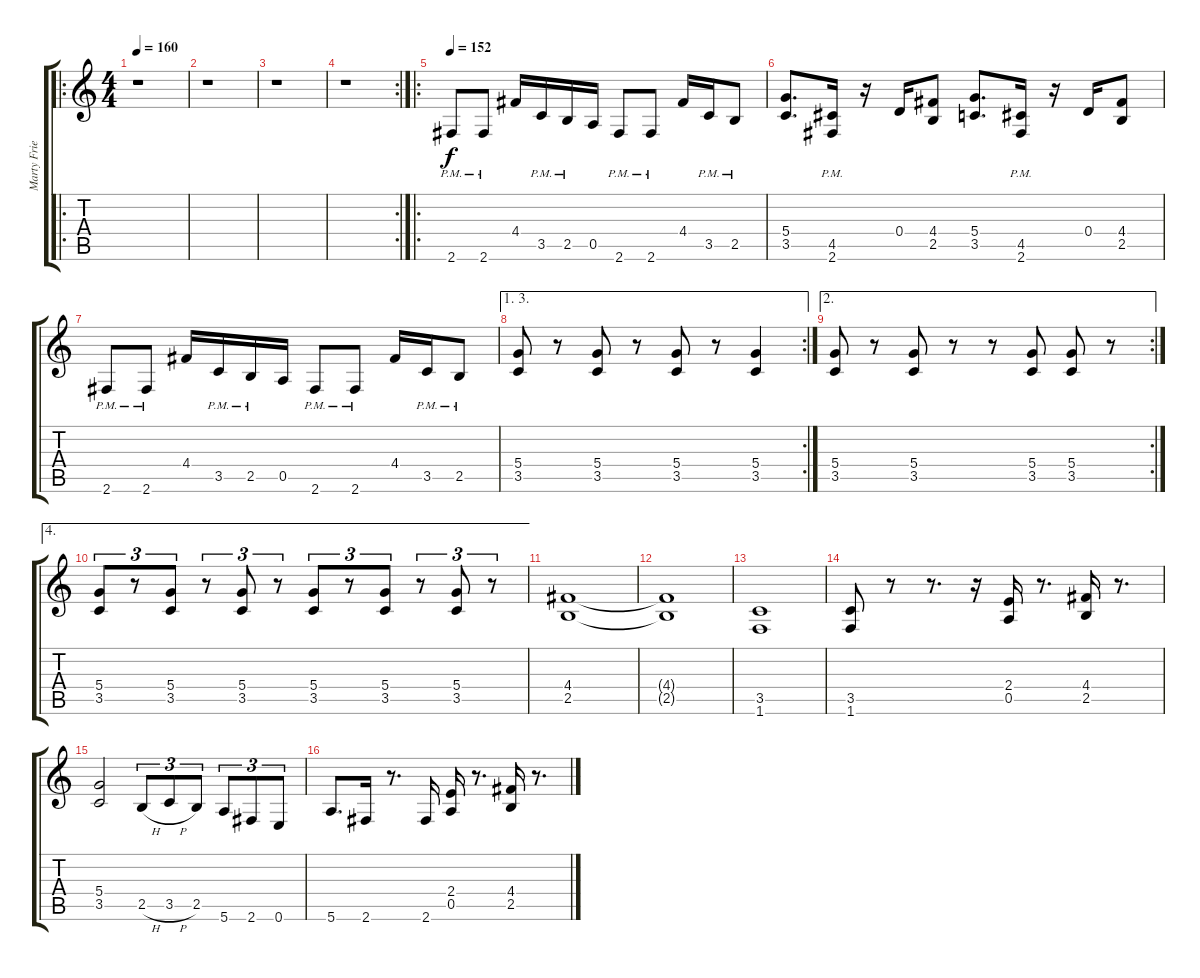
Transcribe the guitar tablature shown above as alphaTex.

\track ("Marty Friedman" "Marty Frie") {instrument distortionguitar}
\staff {score tabs}
\tuning (E4 B3 G3 D3 A2 E2) {hide}
\ro
\ts (4 4)
\tempo 160
\clef g2
\ks c
r.1{dy f instrument distortionguitar} |
r.1 |
r.1 |
\rc 2
r.1 |
\ro
\tempo 152
2.6{pm}.8 2.6{pm}.8 4.4.16 3.5{pm}.16 2.5{pm}.16 0.5.16 2.6{pm}.8 2.6{pm}.8 4.4.16 3.5{pm}.16 2.5{pm}.8 |
(5.4 3.5).8{d} (4.5 2.6{pm}).16 r.16 0.4.16 (4.4 2.5).8 (5.4 3.5).8{d} (4.5 2.6{pm}).16 r.16 0.4.16 (4.4 2.5).8 |
2.6{pm}.8 2.6{pm}.8 4.4.16 3.5{pm}.16 2.5{pm}.16 0.5.16 2.6{pm}.8 2.6{pm}.8 4.4.16 3.5{pm}.16 2.5{pm}.8 |
\ae (1 3)
\rc 2
(5.4 3.5).8 r.8 (5.4 3.5).8 r.8 (5.4 3.5).8 r.8 (5.4 3.5).4 |
\ae 2
\rc 2
(5.4 3.5).8 r.8 (5.4 3.5).8 r.8 r.8 (5.4 3.5).8 (5.4 3.5).8 r.8 |
\ae 4
(5.4 3.5).8{tu (3 2)} r.8{tu (3 2)} (5.4 3.5).8{tu (3 2)} r.8{tu (3 2)} (5.4 3.5).8{tu (3 2)} r.8{tu (3 2)} (5.4 3.5).8{tu (3 2)} r.8{tu (3 2)} (5.4 3.5).8{tu (3 2)} r.8{tu (3 2)} (5.4 3.5).8{tu (3 2)} r.8{tu (3 2)} |
(4.4 2.5).1 |
(4.4{t} 2.5{t}).1 |
(3.5 1.6).1 |
(3.5 1.6).8 r.8 r.8{d} r.16 (2.4 0.5).16 r.8{d} (4.4 2.5).16 r.8{d} |
(5.4 3.5).2 2.5{h}.8{tu (3 2)} 3.5{h}.8{tu (3 2)} 2.5.8{tu (3 2)} 5.6.8{tu (3 2)} 2.6.8{tu (3 2)} 0.6.8{tu (3 2)} |
5.6.8{d} 2.6.16 r.8{d} 2.6.16 (2.4 0.5).16 r.8{d} (4.4 2.5).16 r.8{d}
